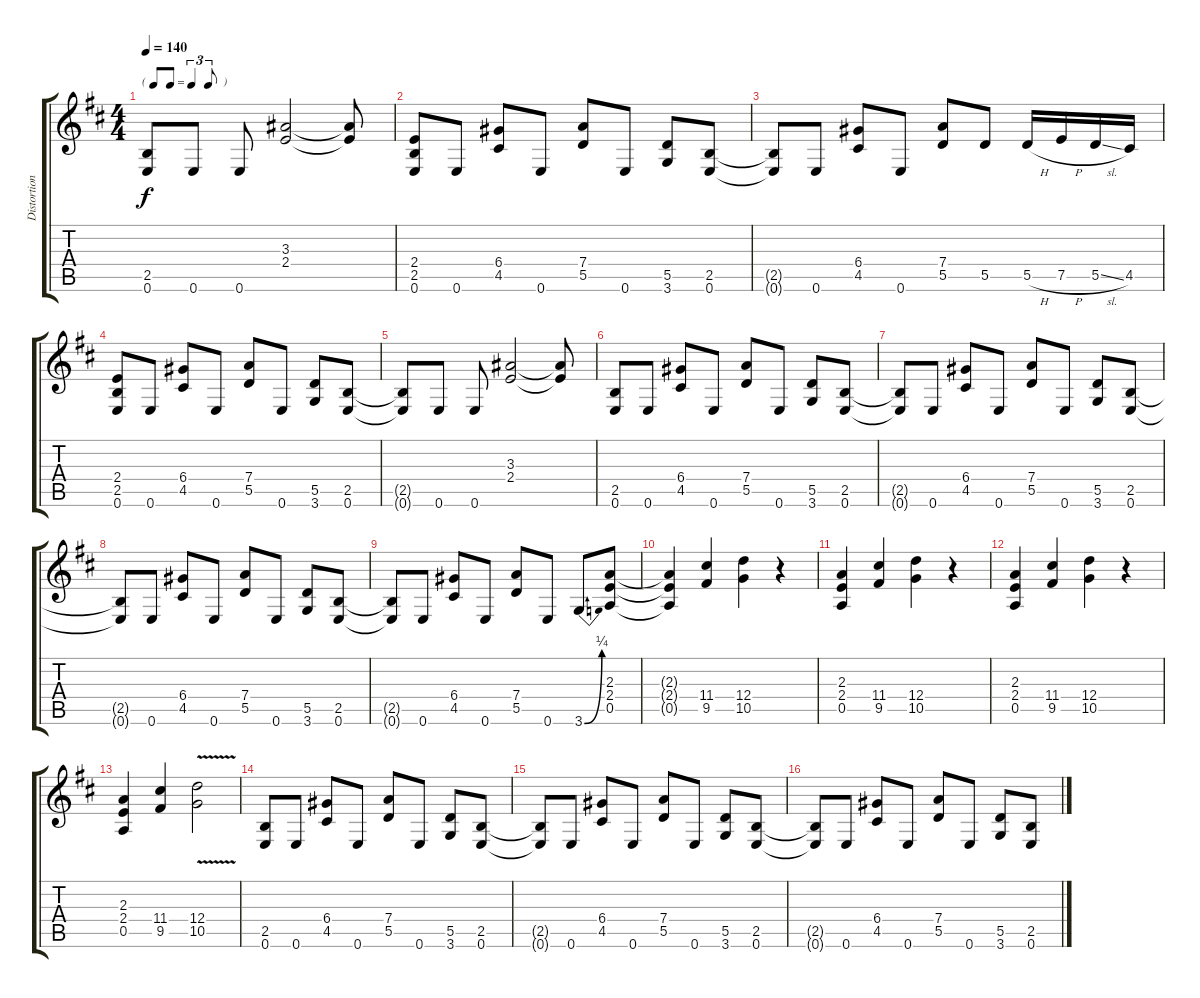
\track ("Distortion" "Distortion") {instrument distortionguitar}
\staff {score tabs}
\tuning (E4 B3 G3 D3 A2 E2) {hide}
\ts (4 4)
\tf triplet8th
\tempo 140
\clef g2
\ks d
(2.5{t} 0.6{t}).8{dy f} 0.6.8 0.6.8 (3.3 2.4).2 (3.3{t} 2.4{t}).8 |
(2.4 2.5 0.6).8 0.6.8 (6.4 4.5).8 0.6.8 (7.4 5.5).8 0.6.8 (5.5 3.6).8 (2.5 0.6).8 |
(2.5{t} 0.6{t}).8 0.6.8 (6.4 4.5).8 0.6.8 (7.4 5.5).8 5.5.8 5.5{h}.16 7.5{h}.16 5.5{sl}.16 4.5.16 |
(2.4 2.5 0.6).8 0.6.8 (6.4 4.5).8 0.6.8 (7.4 5.5).8 0.6.8 (5.5 3.6).8 (2.5 0.6).8 |
(2.5{t} 0.6{t}).8 0.6.8 0.6.8 (3.3 2.4).2 (3.3{t} 2.4{t}).8 |
(2.5 0.6).8 0.6.8 (6.4 4.5).8 0.6.8 (7.4 5.5).8 0.6.8 (5.5 3.6).8 (2.5 0.6).8 |
(2.5{t} 0.6{t}).8 0.6.8 (6.4 4.5).8 0.6.8 (7.4 5.5).8 0.6.8 (5.5 3.6).8 (2.5 0.6).8 |
(2.5{t} 0.6{t}).8 0.6.8 (6.4 4.5).8 0.6.8 (7.4 5.5).8 0.6.8 (5.5 3.6).8 (2.5 0.6).8 |
(2.5{t} 0.6{t}).8 0.6.8 (6.4 4.5).8 0.6.8 (7.4 5.5).8 0.6.8 3.6{be (bend 0 0 60 1)}.8 (2.3 2.4 0.5).8 |
(2.3{t} 2.4{t} 0.5{t}).4 (11.4 9.5).4 (12.4 10.5).4 r.4 |
(2.3 2.4 0.5).4 (11.4 9.5).4 (12.4 10.5).4 r.4 |
(2.3 2.4 0.5).4 (11.4 9.5).4 (12.4 10.5).4 r.4 |
(2.3 2.4 0.5).4 (11.4 9.5).4 (12.4{v} 10.5{v}).2 |
(2.5 0.6).8 0.6.8 (6.4 4.5).8 0.6.8 (7.4 5.5).8 0.6.8 (5.5 3.6).8 (2.5 0.6).8 |
(2.5{t} 0.6{t}).8 0.6.8 (6.4 4.5).8 0.6.8 (7.4 5.5).8 0.6.8 (5.5 3.6).8 (2.5 0.6).8 |
(2.5{t} 0.6{t}).8 0.6.8 (6.4 4.5).8 0.6.8 (7.4 5.5).8 0.6.8 (5.5 3.6).8 (2.5 0.6).8
